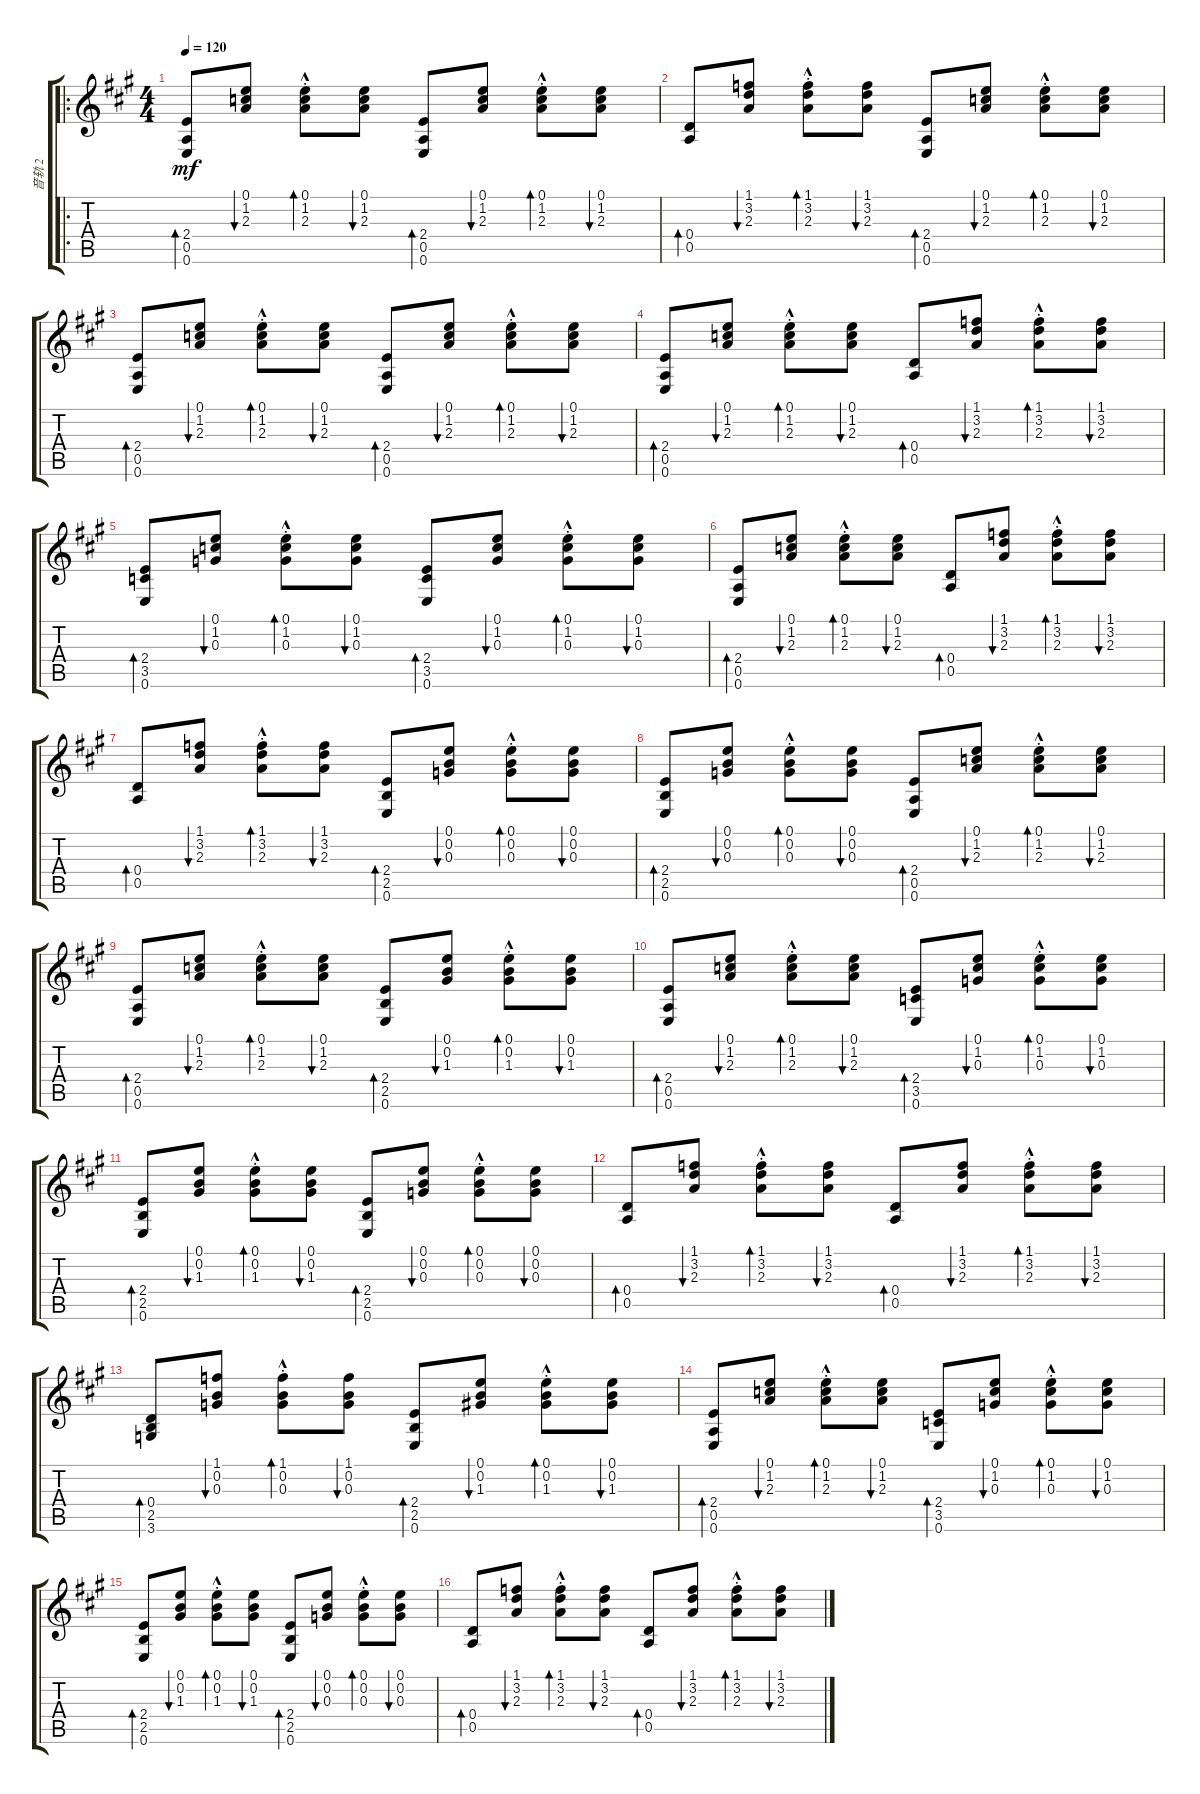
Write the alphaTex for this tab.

\track ("音轨 2" "音轨 2") {instrument acousticguitarsteel}
\staff {score tabs}
\tuning (E4 B3 G3 D3 A2 E2) {hide}
\ro
\ts (4 4)
\tempo 120
\clef g2
\ks a
(2.4 0.5 0.6).8{bd 30 dy mf} (0.1 1.2 2.3).8{bu 30} (0.1{hac st} 1.2 2.3).8{bd 30} (0.1 1.2 2.3).8{bu 30} (2.4 0.5 0.6).8{bd 30} (0.1 1.2 2.3).8{bu 30} (0.1{hac st} 1.2 2.3).8{bd 30} (0.1 1.2 2.3).8{bu 30} |
(0.4 0.5).8{bd 30} (1.1 3.2 2.3).8{bu 30} (1.1{hac st} 3.2 2.3).8{bd 30} (1.1 3.2 2.3).8{bu 30} (2.4 0.5 0.6).8{bd 30} (0.1 1.2 2.3).8{bu 30} (0.1{hac st} 1.2 2.3).8{bd 30} (0.1 1.2 2.3).8{bu 30} |
(2.4 0.5 0.6).8{bd 30} (0.1 1.2 2.3).8{bu 30} (0.1{hac st} 1.2 2.3).8{bd 30} (0.1 1.2 2.3).8{bu 30} (2.4 0.5 0.6).8{bd 30} (0.1 1.2 2.3).8{bu 30} (0.1{hac st} 1.2 2.3).8{bd 30} (0.1 1.2 2.3).8{bu 30} |
(2.4 0.5 0.6).8{bd 30} (0.1 1.2 2.3).8{bu 30} (0.1{hac st} 1.2 2.3).8{bd 30} (0.1 1.2 2.3).8{bu 30} (0.4 0.5).8{bd 30} (1.1 3.2 2.3).8{bu 30} (1.1{hac st} 3.2 2.3).8{bd 30} (1.1 3.2 2.3).8{bu 30} |
(2.4 3.5 0.6).8{bd 30} (0.1 1.2 0.3).8{bu 30} (0.1{hac st} 1.2 0.3).8{bd 30} (0.1 1.2 0.3).8{bu 30} (2.4 3.5 0.6).8{bd 30} (0.1 1.2 0.3).8{bu 30} (0.1{hac st} 1.2 0.3).8{bd 30} (0.1 1.2 0.3).8{bu 30} |
(2.4 0.5 0.6).8{bd 30} (0.1 1.2 2.3).8{bu 30} (0.1{hac st} 1.2 2.3).8{bd 30} (0.1 1.2 2.3).8{bu 30} (0.4 0.5).8{bd 30} (1.1 3.2 2.3).8{bu 30} (1.1{hac st} 3.2 2.3).8{bd 30} (1.1 3.2 2.3).8{bu 30} |
(0.4 0.5).8{bd 30} (1.1 3.2 2.3).8{bu 30} (1.1{hac st} 3.2 2.3).8{bd 30} (1.1 3.2 2.3).8{bu 30} (2.4 2.5 0.6).8{bd 30} (0.1 0.2 0.3).8{bu 30} (0.1{hac st} 0.2 0.3).8{bd 30} (0.1 0.2 0.3).8{bu 30} |
(2.4 2.5 0.6).8{bd 30} (0.1 0.2 0.3).8{bu 30} (0.1{hac st} 0.2 0.3).8{bd 30} (0.1 0.2 0.3).8{bu 30} (2.4 0.5 0.6).8{bd 30} (0.1 1.2 2.3).8{bu 30} (0.1{hac st} 1.2 2.3).8{bd 30} (0.1 1.2 2.3).8{bu 30} |
(2.4 0.5 0.6).8{bd 30} (0.1 1.2 2.3).8{bu 30} (0.1{hac st} 1.2 2.3).8{bd 30} (0.1 1.2 2.3).8{bu 30} (2.4 2.5 0.6).8{bd 30} (0.1 0.2 1.3).8{bu 30} (0.1{hac st} 0.2 1.3).8{bd 30} (0.1 0.2 1.3).8{bu 30} |
(2.4 0.5 0.6).8{bd 30} (0.1 1.2 2.3).8{bu 30} (0.1{hac st} 1.2 2.3).8{bd 30} (0.1 1.2 2.3).8{bu 30} (2.4 3.5 0.6).8{bd 30} (0.1 1.2 0.3).8{bu 30} (0.1{hac st} 1.2 0.3).8{bd 30} (0.1 1.2 0.3).8{bu 30} |
(2.4 2.5 0.6).8{bd 30} (0.1 0.2 1.3).8{bu 30} (0.1{hac st} 0.2 1.3).8{bd 30} (0.1 0.2 1.3).8{bu 30} (2.4 2.5 0.6).8{bd 30} (0.1 0.2 0.3).8{bu 30} (0.1{hac st} 0.2 0.3).8{bd 30} (0.1 0.2 0.3).8{bu 30} |
(0.4 0.5).8{bd 30} (1.1 3.2 2.3).8{bu 30} (1.1{hac st} 3.2 2.3).8{bd 30} (1.1 3.2 2.3).8{bu 30} (0.4 0.5).8{bd 30} (1.1 3.2 2.3).8{bu 30} (1.1{hac st} 3.2 2.3).8{bd 30} (1.1 3.2 2.3).8{bu 30} |
(0.4 2.5 3.6).8{bd 30} (1.1 0.2 0.3).8{bu 30} (1.1{hac st} 0.2 0.3).8{bd 30} (1.1 0.2 0.3).8{bu 30} (2.4 2.5 0.6).8{bd 30} (0.1 0.2 1.3).8{bu 30} (0.1{hac st} 0.2 1.3).8{bd 30} (0.1 0.2 1.3).8{bu 30} |
(2.4 0.5 0.6).8{bd 30} (0.1 1.2 2.3).8{bu 30} (0.1{hac st} 1.2 2.3).8{bd 30} (0.1 1.2 2.3).8{bu 30} (2.4 3.5 0.6).8{bd 30} (0.1 1.2 0.3).8{bu 30} (0.1{hac st} 1.2 0.3).8{bd 30} (0.1 1.2 0.3).8{bu 30} |
(2.4 2.5 0.6).8{bd 30} (0.1 0.2 1.3).8{bu 30} (0.1{hac st} 0.2 1.3).8{bd 30} (0.1 0.2 1.3).8{bu 30} (2.4 2.5 0.6).8{bd 30} (0.1 0.2 0.3).8{bu 30} (0.1{hac st} 0.2 0.3).8{bd 30} (0.1 0.2 0.3).8{bu 30} |
(0.4 0.5).8{bd 30} (1.1 3.2 2.3).8{bu 30} (1.1{hac st} 3.2 2.3).8{bd 30} (1.1 3.2 2.3).8{bu 30} (0.4 0.5).8{bd 30} (1.1 3.2 2.3).8{bu 30} (1.1{hac st} 3.2 2.3).8{bd 30} (1.1 3.2 2.3).8{bu 30}
